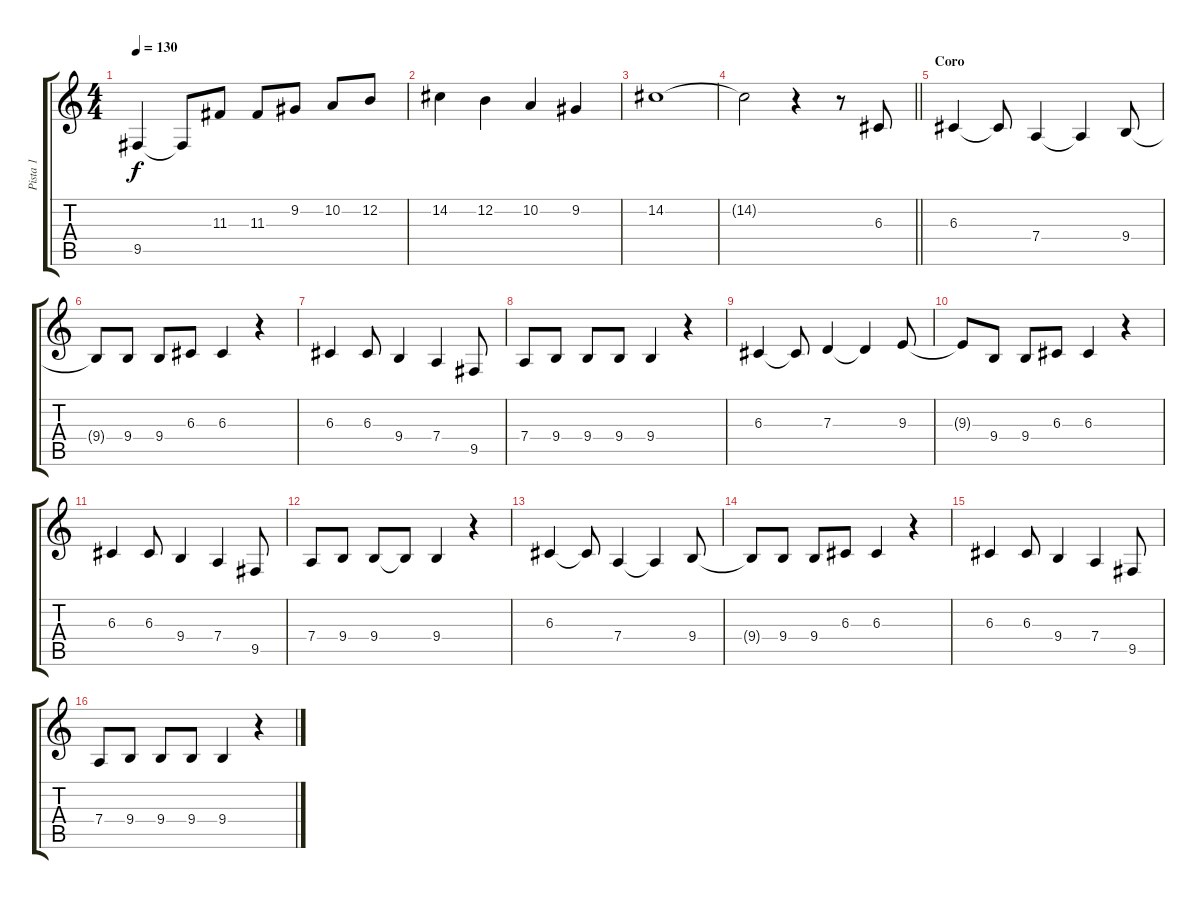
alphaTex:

\track ("Pista 1" "Pista 1") {instrument violin}
\staff {score tabs}
\tuning (E4 B3 G3 D3 A2 E2) {hide}
\ts (4 4)
\tempo 130
\clef g2
\ks c
9.5.4{dy f} 9.5{t}.8 11.3.8 11.3.8 9.2.8 10.2.8 12.2.8 |
14.2.4 12.2.4 10.2.4 9.2.4 |
14.2.1 |
\barLineRight lightlight
14.2{t}.2 r.4 r.8 6.3.8 |
\section ("" "Coro")
6.3.4 6.3{t}.8 7.4.4 7.4{t}.4 9.4.8 |
9.4{t}.8 9.4.8 9.4.8 6.3.8 6.3.4 r.4 |
6.3.4 6.3.8 9.4.4 7.4.4 9.5.8 |
7.4.8 9.4.8 9.4.8 9.4.8 9.4.4 r.4 |
6.3.4 6.3{t}.8 7.3.4 7.3{t}.4 9.3.8 |
9.3{t}.8 9.4.8 9.4.8 6.3.8 6.3.4 r.4 |
6.3.4 6.3.8 9.4.4 7.4.4 9.5.8 |
7.4.8 9.4.8 9.4.8 9.4{t}.8 9.4.4 r.4 |
6.3.4 6.3{t}.8 7.4.4 7.4{t}.4 9.4.8 |
9.4{t}.8 9.4.8 9.4.8 6.3.8 6.3.4 r.4 |
6.3.4 6.3.8 9.4.4 7.4.4 9.5.8 |
7.4.8 9.4.8 9.4.8 9.4.8 9.4.4 r.4
